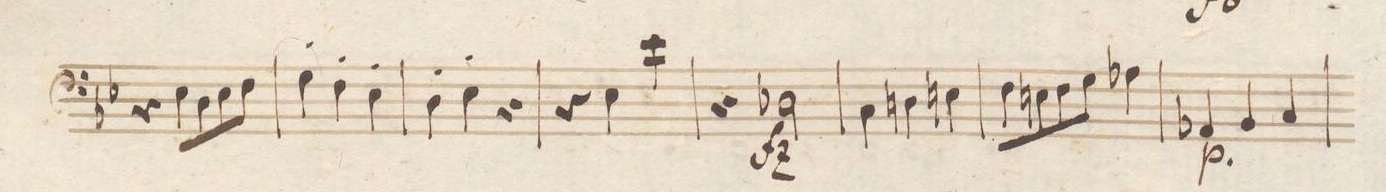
**kern	**dynam
*I"Baſso e Violoncello.	*
*clefF4	*
*k[b-e-]	*
*met(C.|)	*
*M3/4	*
4r	.
8E-\L	.
8D\	.
8E-\	.
8F\J	.
=90	=90
4G'\	.
4F'\	.
4E-'\	.
=91	=91
4D'\	.
4E-'\	.
4r	.
=92	=92
4r	.
4E-\	.
4e-\	.
=93	=93
4r	.
2D-X\	fz
=94	=94
4C\	.
4Dn\	.
4En\	.
=95	=95
8F\L	.
8En\	.
8F\	.
8G\J	.
4A-X\	.
=96	=96
4AA-X/	p
4BB-/	.
4C/	.
=97	=97
*-	*-
